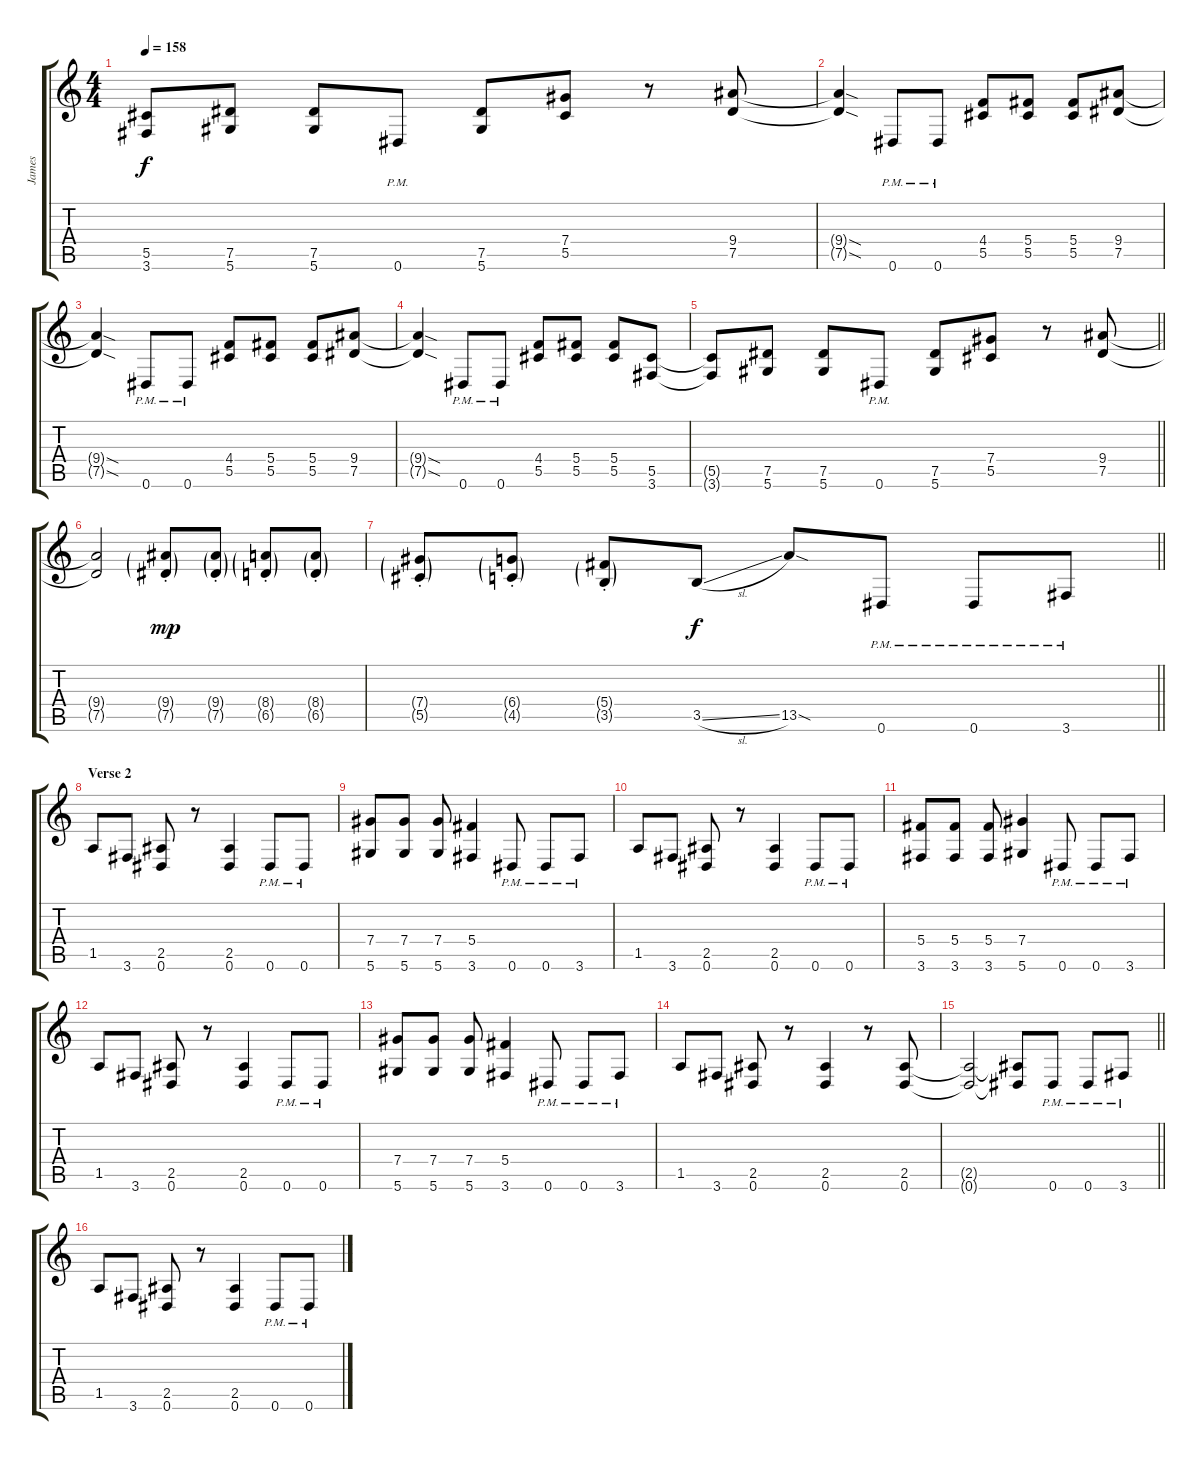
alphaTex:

\track ("James" "James") {instrument distortionguitar}
\staff {score tabs}
\tuning (Eb4 Bb3 Gb3 Db3 Ab2 Eb2) {hide}
\ts (4 4)
\tempo 158
\clef g2
\ks c
(5.5{t} 3.6{t}).8{dy f} (7.5 5.6).8 (7.5 5.6).8 0.6{pm}.8 (7.5 5.6).8 (7.4 5.5).8 r.8 (9.4 7.5).8 |
(9.4{sod t} 7.5{sod t}).4 0.6{pm}.8 0.6{pm}.8 (4.4 5.5).8 (5.4 5.5).8 (5.4 5.5).8 (9.4 7.5).8 |
(9.4{sod t} 7.5{sod t}).4 0.6{pm}.8 0.6{pm}.8 (4.4 5.5).8 (5.4 5.5).8 (5.4 5.5).8 (9.4 7.5).8 |
(9.4{sod t} 7.5{sod t}).4 0.6{pm}.8 0.6{pm}.8 (4.4 5.5).8 (5.4 5.5).8 (5.4 5.5).8 (5.5 3.6).8 |
\barLineRight lightlight
(5.5{t} 3.6{t}).8 (7.5 5.6).8 (7.5 5.6).8 0.6{pm}.8 (7.5 5.6).8 (7.4 5.5).8 r.8 (9.4 7.5).8 |
\section ("" "")
(9.4{t} 7.5{t}).2 (9.4{g st} 7.5{g st}).8{dy mp} (9.4{g st} 7.5{g st}).8 (8.4{g st} 6.5{g st}).8 (8.4{g st} 6.5{g st}).8 |
\barLineRight lightlight
(7.4{g st} 5.5{g st}).8 (6.4{g st} 4.5{g st}).8 (5.4{g st} 3.5{g st}).8 3.5{sl}.8{dy f} 13.5{sod}.8 0.6{pm}.8 0.6{pm}.8 3.6{pm}.8 |
\section ("" "Verse 2")
1.5.8 3.6.8 (2.5 0.6).8 r.8 (2.5 0.6).4 0.6{pm}.8 0.6{pm}.8 |
(7.4 5.6).8 (7.4 5.6).8 (7.4 5.6).8 (5.4 3.6).4 0.6{pm}.8 0.6{pm}.8 3.6{pm}.8 |
1.5.8 3.6.8 (2.5 0.6).8 r.8 (2.5 0.6).4 0.6{pm}.8 0.6{pm}.8 |
(5.4 3.6).8 (5.4 3.6).8 (5.4 3.6).8 (7.4 5.6).4 0.6{pm}.8 0.6{pm}.8 3.6{pm}.8 |
1.5.8 3.6.8 (2.5 0.6).8 r.8 (2.5 0.6).4 0.6{pm}.8 0.6{pm}.8 |
(7.4 5.6).8 (7.4 5.6).8 (7.4 5.6).8 (5.4 3.6).4 0.6{pm}.8 0.6{pm}.8 3.6{pm}.8 |
1.5.8 3.6.8 (2.5 0.6).8 r.8 (2.5 0.6).4 r.8 (2.5 0.6).8 |
\barLineRight lightlight
(2.5{t} 0.6{t}).2 (2.5{t} 0.6{t}).8 0.6{pm}.8 0.6{pm}.8 3.6{pm}.8 |
\section ("" "")
1.5.8 3.6.8 (2.5 0.6).8 r.8 (2.5 0.6).4 0.6{pm}.8 0.6{pm}.8
